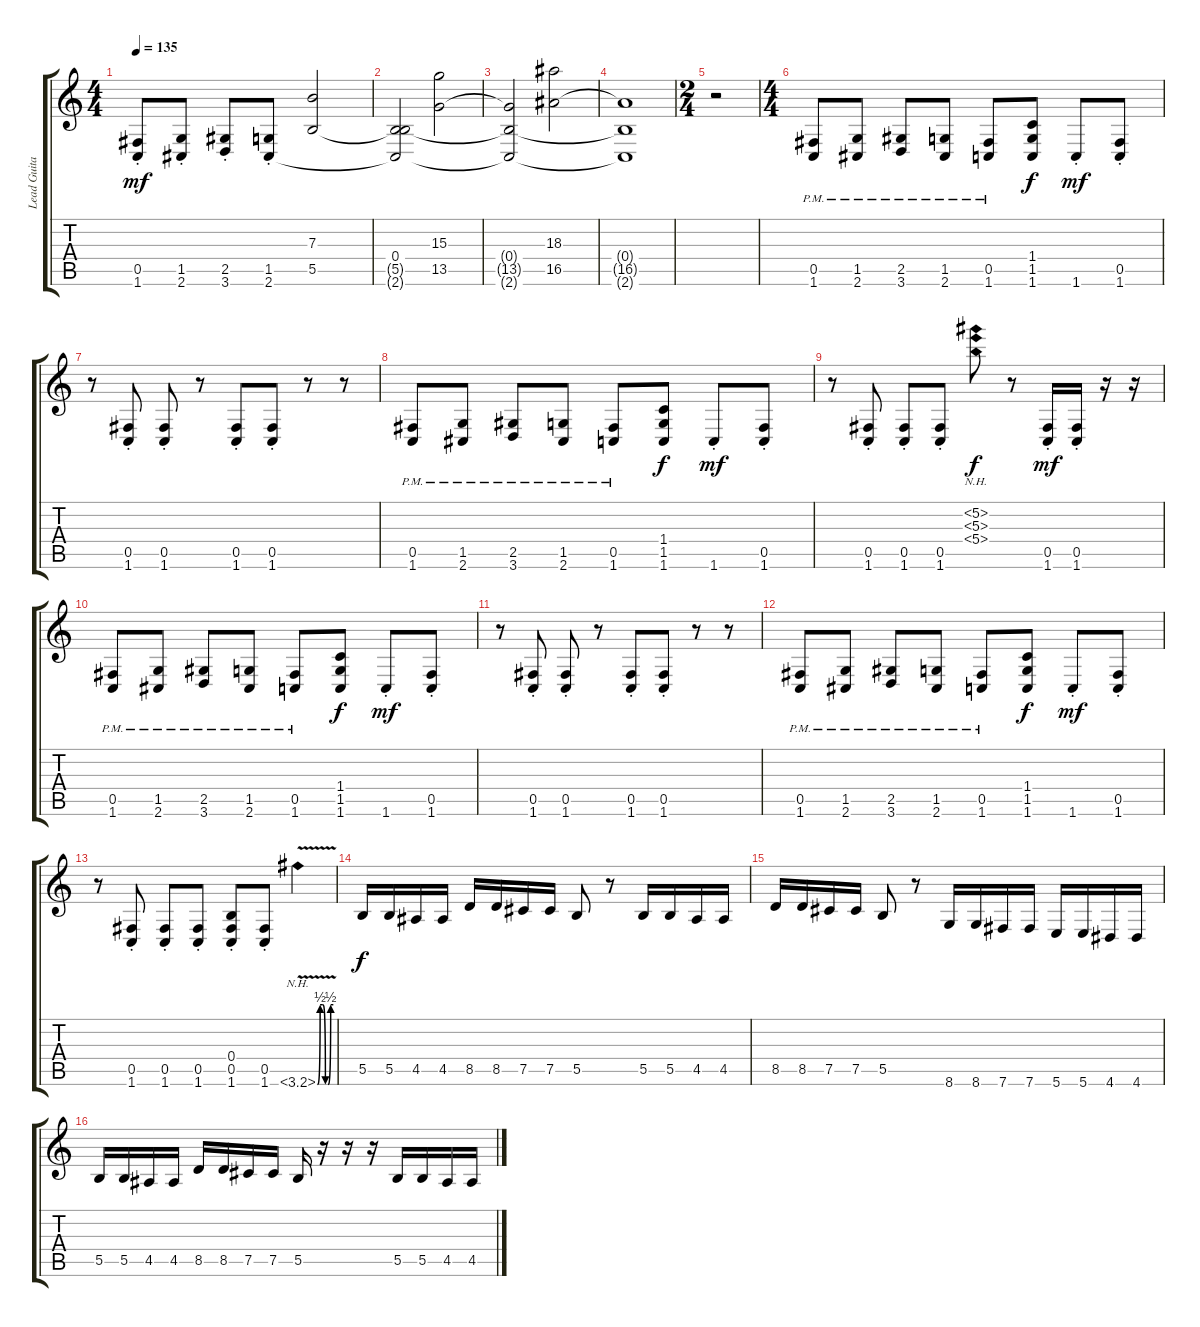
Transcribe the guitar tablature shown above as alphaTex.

\track ("Lead Guitar (Chris)" "Lead Guita") {instrument distortionguitar}
\staff {score tabs}
\tuning (Db4 Ab3 E3 B2 Gb2 B1) {hide}
\ts (4 4)
\tempo 135
\clef g2
\ks c
(0.5{st} 1.6{st}).8{dy mf} (1.5{st} 2.6{st}).8 (2.5{st} 3.6{st}).8 (1.5{st} 2.6{st}).8 (7.3 5.5).2 |
(0.4{t} 5.5{t} 2.6{t}).2 (15.3 13.5).2 |
(0.4{t} 13.5{t} 2.6{t}).2 (18.3 16.5).2 |
(0.4{t} 16.5{t} 2.6{t}).1 |
\ts (2 4)
r.2 |
\ts (4 4)
(0.5{pm} 1.6{pm}).8 (1.5{pm} 2.6{pm}).8 (2.5{pm} 3.6{pm}).8 (1.5{pm} 2.6{pm}).8 (0.5{pm} 1.6{pm}).8 (1.4 1.5 1.6).8{dy f} 1.6{st}.8{dy mf} (0.5{st} 1.6{st}).8 |
r.8 (0.5{st} 1.6{st}).8 (0.5{st} 1.6{st}).8 r.8 (0.5{st} 1.6{st}).8 (0.5{st} 1.6{st}).8 r.8 r.8 |
(0.5{pm} 1.6{pm}).8 (1.5{pm} 2.6{pm}).8 (2.5{pm} 3.6{pm}).8 (1.5{pm} 2.6{pm}).8 (0.5{pm} 1.6{pm}).8 (1.4 1.5 1.6).8{dy f} 1.6{st}.8{dy mf} (0.5{st} 1.6{st}).8 |
r.8 (0.5{st} 1.6{st}).8 (0.5{st} 1.6{st}).8 (0.5{st} 1.6{st}).8 (5.2{nh} 5.3{nh} 5.4{nh}).8{dy f} r.8 (0.5 1.6{st}).16{dy mf} (0.5 1.6{st}).16 r.16 r.16 |
(0.5{pm} 1.6{pm}).8 (1.5{pm} 2.6{pm}).8 (2.5{pm} 3.6{pm}).8 (1.5{pm} 2.6{pm}).8 (0.5{pm} 1.6{pm}).8 (1.4 1.5 1.6).8{dy f} 1.6{st}.8{dy mf} (0.5{st} 1.6{st}).8 |
r.8 (0.5{st} 1.6{st}).8 (0.5{st} 1.6{st}).8 r.8 (0.5{st} 1.6{st}).8 (0.5{st} 1.6{st}).8 r.8 r.8 |
(0.5{pm} 1.6{pm}).8 (1.5{pm} 2.6{pm}).8 (2.5{pm} 3.6{pm}).8 (1.5{pm} 2.6{pm}).8 (0.5{pm} 1.6{pm}).8 (1.4 1.5 1.6).8{dy f} 1.6{st}.8{dy mf} (0.5{st} 1.6{st}).8 |
r.8 (0.5{st} 1.6{st}).8 (0.5{st} 1.6{st}).8 (0.5{st} 1.6{st}).8 (0.4 0.5{st} 1.6{st}).8 (0.5{st} 1.6{st}).8 3.6{be (custom 0 0 10 2 20 2 30 0 40 0 50 2 60 2) nh v}.4 |
5.5.16{dy f} 5.5.16 4.5.16 4.5.16 8.5.16 8.5.16 7.5.16 7.5.16 5.5.8 r.8 5.5.16 5.5.16 4.5.16 4.5.16 |
8.5.16 8.5.16 7.5.16 7.5.16 5.5.8 r.8 8.6.16 8.6.16 7.6.16 7.6.16 5.6.16 5.6.16 4.6.16 4.6.16 |
5.5.16 5.5.16 4.5.16 4.5.16 8.5.16 8.5.16 7.5.16 7.5.16 5.5.16 r.16 r.16 r.16 5.5.16 5.5.16 4.5.16 4.5.16
